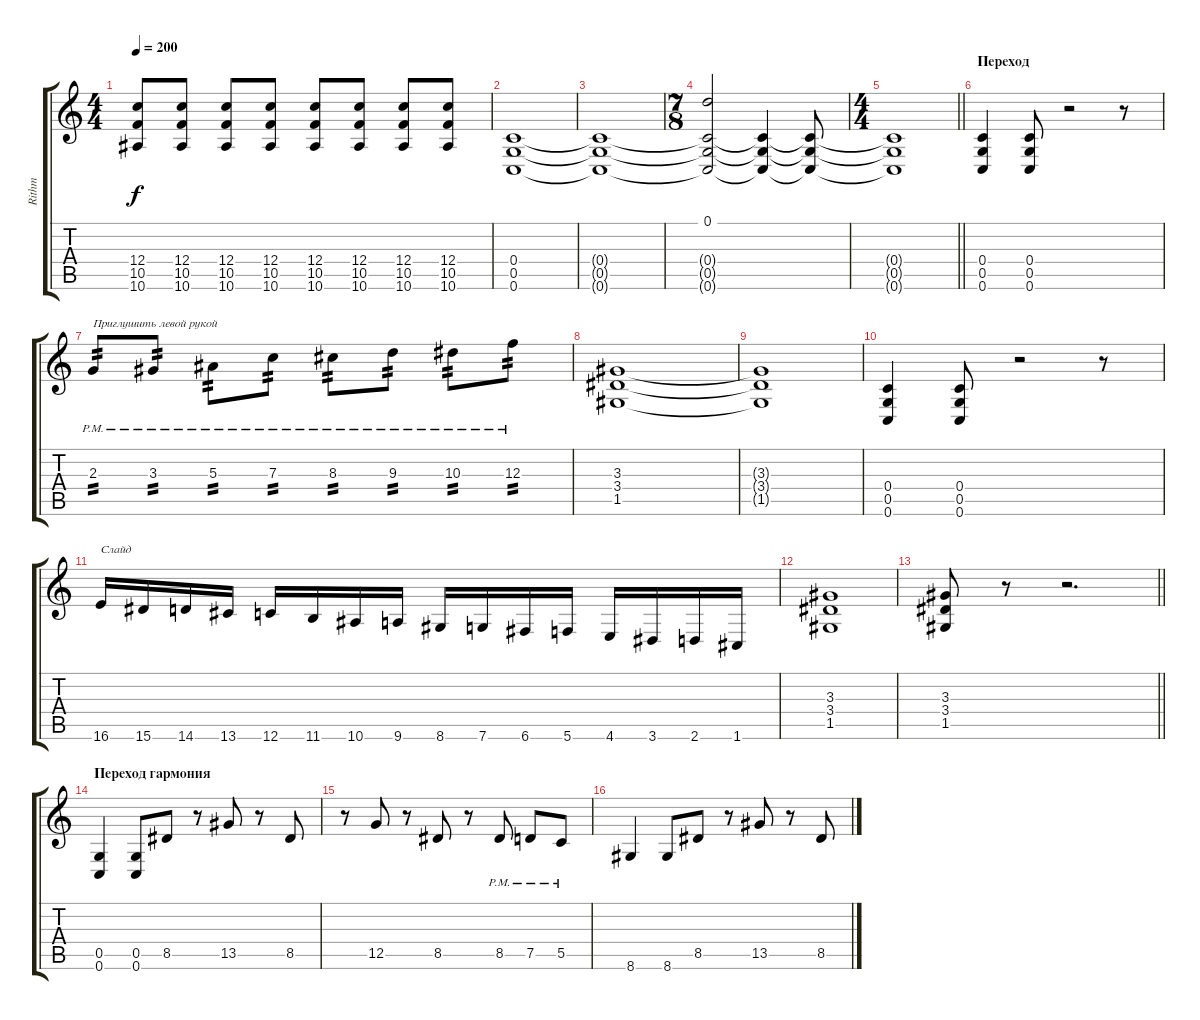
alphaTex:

\track ("Rithm" "Rithm") {instrument distortionguitar}
\staff {score tabs}
\tuning (D4 A3 F3 C3 G2 C2) {hide}
\ts (4 4)
\tempo 200
\clef g2
\ks c
(12.4{t} 10.5{t} 10.6{t}).8{dy f} (12.4 10.5 10.6).8 (12.4 10.5 10.6).8 (12.4 10.5 10.6).8 (12.4 10.5 10.6).8 (12.4 10.5 10.6).8 (12.4 10.5 10.6).8 (12.4 10.5 10.6).8 |
(0.4 0.5 0.6).1 |
(0.4{t} 0.5{t} 0.6{t}).1 |
\ts (7 8)
(0.1 0.4{t} 0.5{t} 0.6{t}).2 (0.4{t} 0.5{t} 0.6{t}).4 (0.4{t} 0.5{t} 0.6{t}).8 |
\ts (4 4)
\barLineRight lightlight
(0.4{t} 0.5{t} 0.6{t}).1 |
\section ("" "Переход")
(0.4 0.5 0.6).4 (0.4 0.5 0.6).8 r.2 r.8 |
2.3{pm}.8{txt "Приглушить левой рукой" tp 2} 3.3{pm}.8{tp 2} 5.3{pm}.8{tp 2} 7.3{pm}.8{tp 2} 8.3{pm}.8{tp 2} 9.3{pm}.8{tp 2} 10.3{pm}.8{tp 2} 12.3{pm}.8{tp 2} |
(3.3 3.4 1.5).1 |
(3.3{t} 3.4{t} 1.5{t}).1 |
(0.4 0.5 0.6).4 (0.4 0.5 0.6).8 r.2 r.8 |
16.6.16{txt "Слайд"} 15.6.16 14.6.16 13.6.16 12.6.16 11.6.16 10.6.16 9.6.16 8.6.16 7.6.16 6.6.16 5.6.16 4.6.16 3.6.16 2.6.16 1.6.16 |
(3.3 3.4 1.5).1 |
\barLineRight lightlight
(3.3 3.4 1.5).8 r.8 r.2{d} |
\section ("" "Переход гармония")
(0.5 0.6).4 (0.5 0.6).8 8.5.8 r.8 13.5.8 r.8 8.5.8 |
r.8 12.5.8 r.8 8.5.8 r.8 8.5{pm}.8 7.5{pm}.8 5.5{pm}.8 |
8.6.4 8.6.8 8.5.8 r.8 13.5.8 r.8 8.5.8
